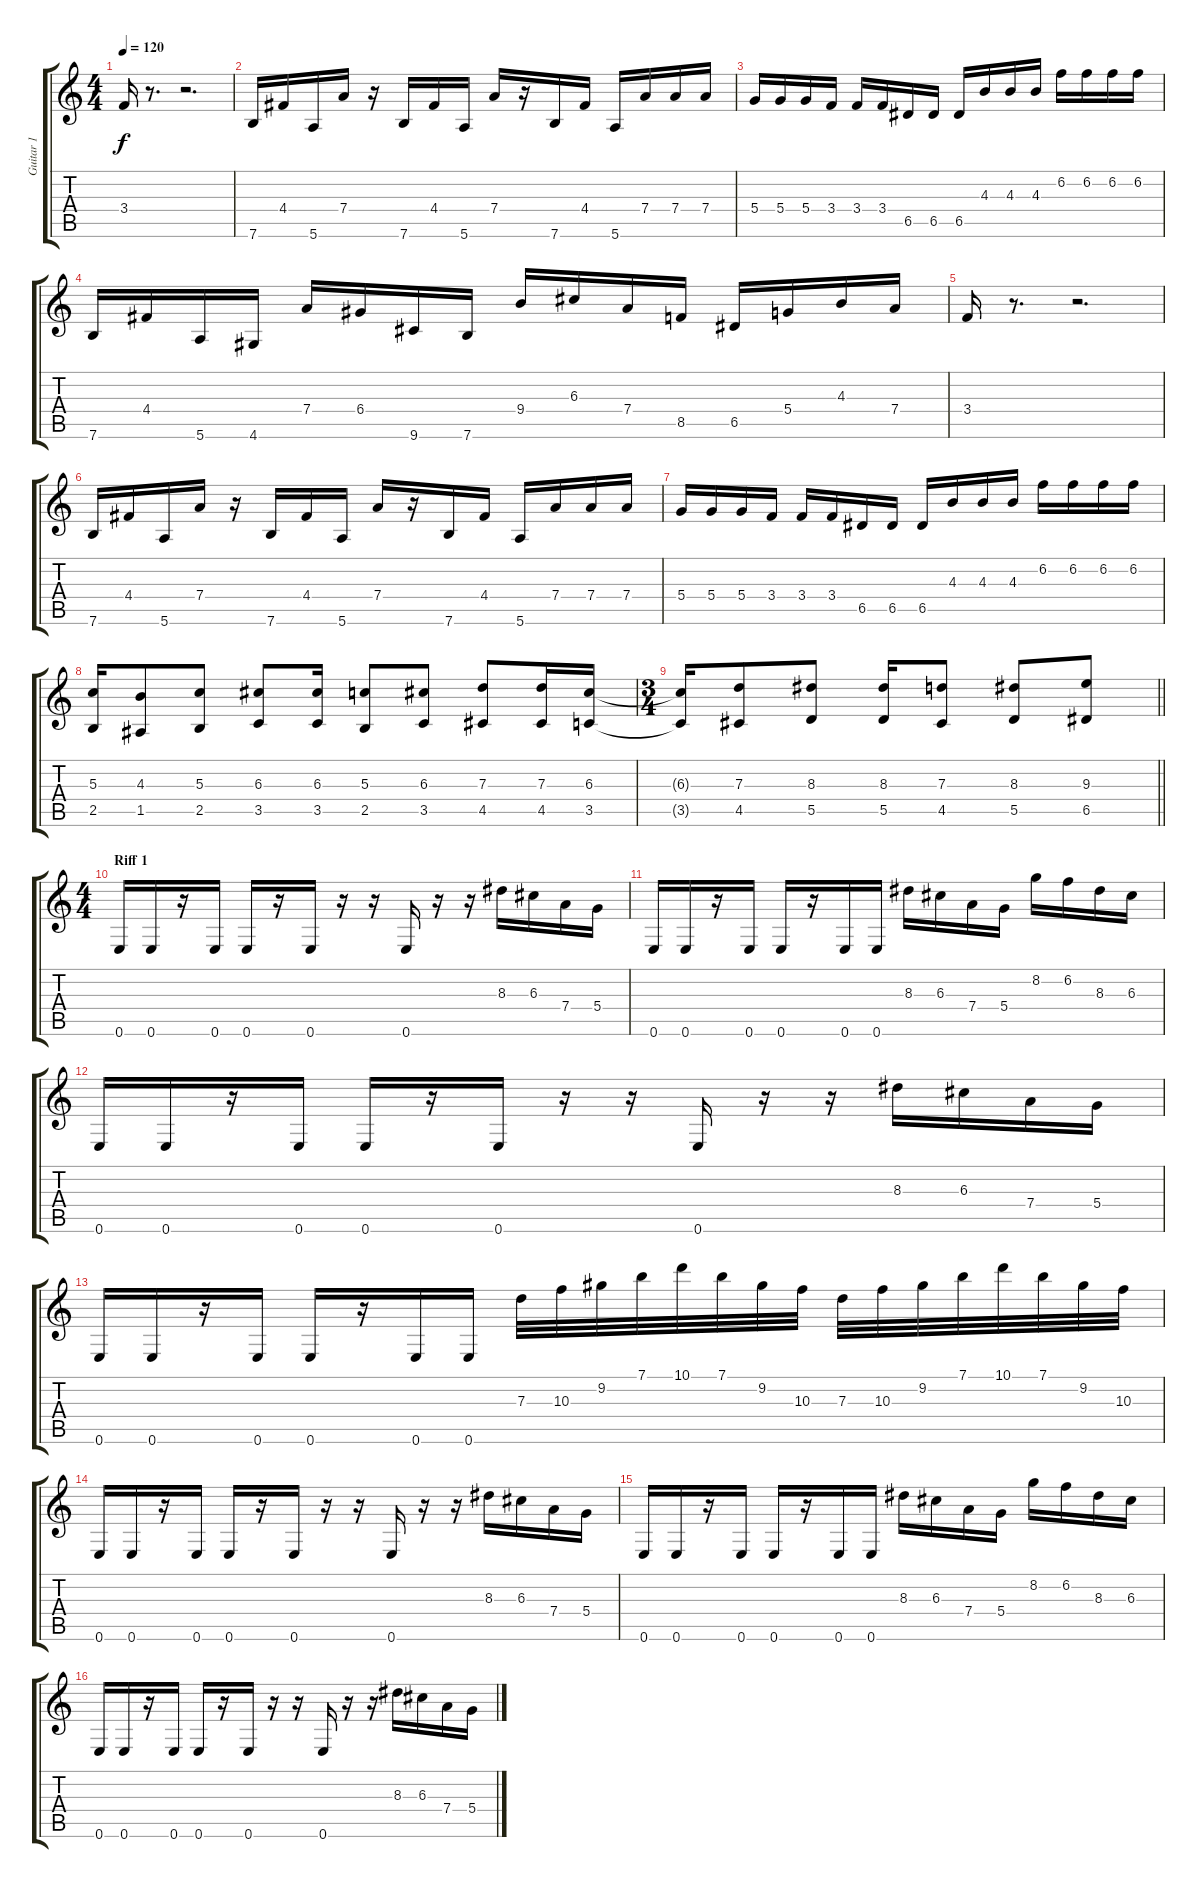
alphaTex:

\track ("Guitar 1" "Guitar 1") {instrument distortionguitar}
\staff {score tabs}
\tuning (E4 B3 G3 D3 A2 E2) {hide}
\ts (4 4)
\tempo 120
\clef g2
\ks c
3.4.16{dy f} r.8{d} r.2{d} |
7.6.16 4.4.16 5.6.16 7.4.16 r.16 7.6.16 4.4.16 5.6.16 7.4.16 r.16 7.6.16 4.4.16 5.6.16 7.4.16 7.4.16 7.4.16 |
5.4.16 5.4.16 5.4.16 3.4.16 3.4.16 3.4.16 6.5.16 6.5.16 6.5.16 4.3.16 4.3.16 4.3.16 6.2.16 6.2.16 6.2.16 6.2.16 |
7.6.16 4.4.16 5.6.16 4.6.16 7.4.16 6.4.16 9.6.16 7.6.16 9.4.16 6.3.16 7.4.16 8.5.16 6.5.16 5.4.16 4.3.16 7.4.16 |
3.4.16 r.8{d} r.2{d} |
7.6.16 4.4.16 5.6.16 7.4.16 r.16 7.6.16 4.4.16 5.6.16 7.4.16 r.16 7.6.16 4.4.16 5.6.16 7.4.16 7.4.16 7.4.16 |
5.4.16 5.4.16 5.4.16 3.4.16 3.4.16 3.4.16 6.5.16 6.5.16 6.5.16 4.3.16 4.3.16 4.3.16 6.2.16 6.2.16 6.2.16 6.2.16 |
(5.3 2.5).16 (4.3 1.5).8 (5.3 2.5).8 (6.3 3.5).8 (6.3 3.5).16 (5.3 2.5).8 (6.3 3.5).8 (7.3 4.5).8 (7.3 4.5).16 (6.3 3.5).16 |
\ts (3 4)
\barLineRight lightlight
(6.3{t} 3.5{t}).16 (7.3 4.5).8 (8.3 5.5).8 (8.3 5.5).16 (7.3 4.5).8 (8.3 5.5).8 (9.3 6.5).8 |
\ts (4 4)
\section ("" "Riff 1")
0.6.16 0.6.16 r.16 0.6.16 0.6.16 r.16 0.6.16 r.16 r.16 0.6.16 r.16 r.16 8.3.16 6.3.16 7.4.16 5.4.16 |
0.6.16 0.6.16 r.16 0.6.16 0.6.16 r.16 0.6.16 0.6.16 8.3.16 6.3.16 7.4.16 5.4.16 8.2.16 6.2.16 8.3.16 6.3.16 |
0.6.16 0.6.16 r.16 0.6.16 0.6.16 r.16 0.6.16 r.16 r.16 0.6.16 r.16 r.16 8.3.16 6.3.16 7.4.16 5.4.16 |
0.6.16 0.6.16 r.16 0.6.16 0.6.16 r.16 0.6.16 0.6.16 7.3.32 10.3.32 9.2.32 7.1.32 10.1.32 7.1.32 9.2.32 10.3.32 7.3.32 10.3.32 9.2.32 7.1.32 10.1.32 7.1.32 9.2.32 10.3.32 |
0.6.16 0.6.16 r.16 0.6.16 0.6.16 r.16 0.6.16 r.16 r.16 0.6.16 r.16 r.16 8.3.16 6.3.16 7.4.16 5.4.16 |
0.6.16 0.6.16 r.16 0.6.16 0.6.16 r.16 0.6.16 0.6.16 8.3.16 6.3.16 7.4.16 5.4.16 8.2.16 6.2.16 8.3.16 6.3.16 |
0.6.16 0.6.16 r.16 0.6.16 0.6.16 r.16 0.6.16 r.16 r.16 0.6.16 r.16 r.16 8.3.16 6.3.16 7.4.16 5.4.16
